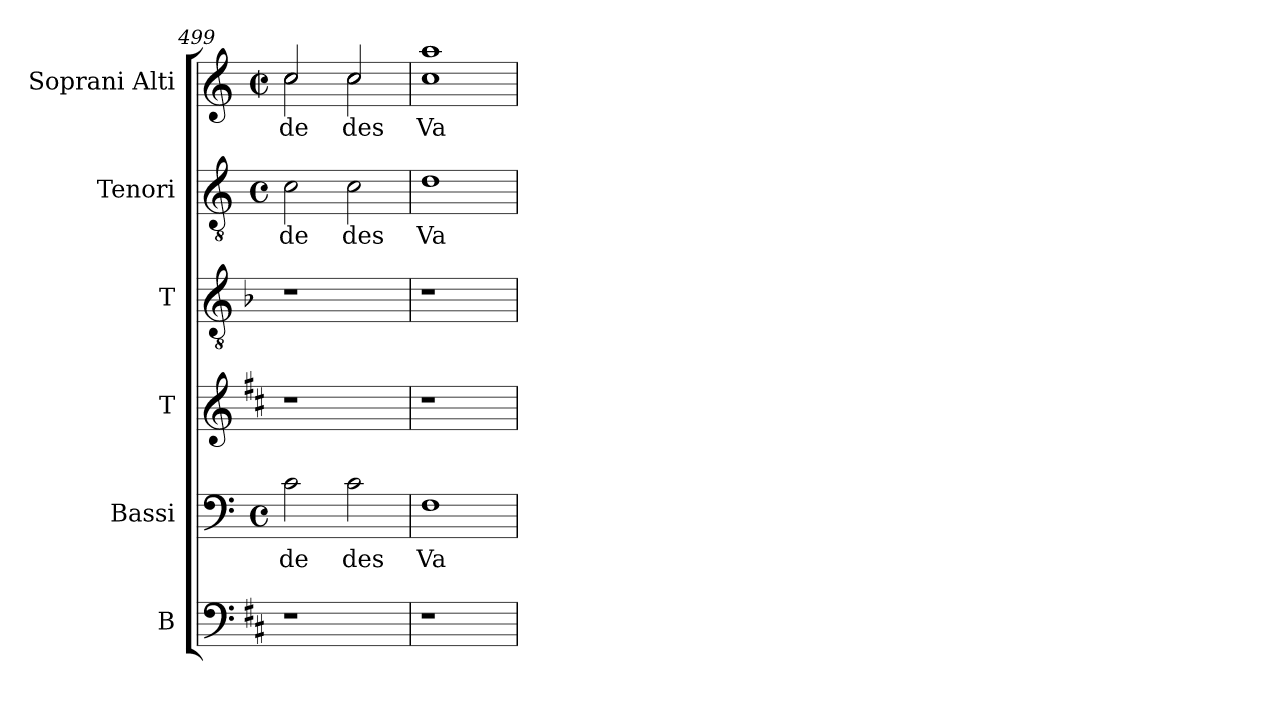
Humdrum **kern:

**kern	**kern	**text	**kern	**kern	**kern	**text	**kern	**text
*part6	*part5	*part5	*part4	*part3	*part2	*part2	*part1	*part1
*staff6	*staff5	*staff5	*staff4	*staff3	*staff2	*staff2	*staff1	*staff1
*I"B	*I"Bassi	*	*I"T	*I"T	*I"Tenori	*	*I"Soprani  Alti	*
*I'B	*I'B	*	*I'T	*I'T	*I'T	*	*I'S  A	*
*clefF4	*clefF4	*	*clefG2	*clefGv2	*clefGv2	*	*clefG2	*
*k[f#c#]	*k[]	*	*k[f#c#]	*k[b-]	*k[]	*	*k[]	*
*D:	*C:	*	*D:	*F:	*C:	*	*C:	*
*	*M4/4	*	*	*	*M4/4	*	*M2/2	*
*	*met(c)	*	*	*	*met(c)	*	*met(c|)	*
=499	=499	=499	=499	=499	=499	=499	=499	=499
!	!	!LO:LY:b:cj	!	!	!	!LO:LY:b:cj	!	!LO:LY:b:cj
*	*	*	*	*	*	*	*^	*
1r	2c\	-de	1r	1r	2c\	-de	2cc/	2cc\	-de
!	!	!LO:LY:b:cj	!	!	!	!LO:LY:b:cj	!	!	!LO:LY:b:cj
.	2c\	des	.	.	2c\	des	2cc/	2cc\	des
=500	=500	=500	=500	=500	=500	=500	=500	=500	=500
!	!	!LO:LY:b:cj	!	!	!	!LO:LY:b:cj	!	!	!LO:LY:b:cj
*	*	*	*	*	*	*	*v	*v	*
1r	1F	Va-	1r	1r	1d	Va-	1aa 1cc	Va-
=	=	=	=	=	=	=	=	=
*-	*-	*-	*-	*-	*-	*-	*-	*-
